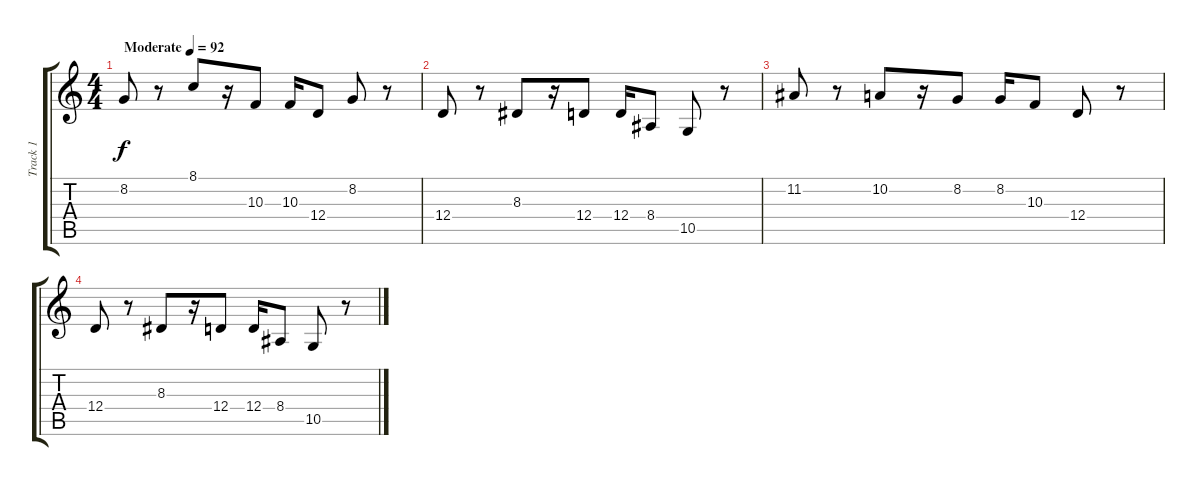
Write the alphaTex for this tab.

\track ("Track 1" "Track 1") {instrument drawbarorgan}
\staff {score tabs}
\tuning (E4 B3 G3 D3 A2 E2) {hide}
\ts (4 4)
\tempo (92 "Moderate")
\clef g2
\ks c
8.2.8{dy f instrument drawbarorgan} r.8 8.1.8 r.16 10.3.8 10.3.16 12.4.8 8.2.8 r.8 |
12.4.8 r.8 8.3.8 r.16 12.4.8 12.4.16 8.4.8 10.5.8 r.8 |
11.2.8 r.8 10.2.8 r.16 8.2.8 8.2.16 10.3.8 12.4.8 r.8 |
12.4.8 r.8 8.3.8 r.16 12.4.8 12.4.16 8.4.8 10.5.8 r.8
